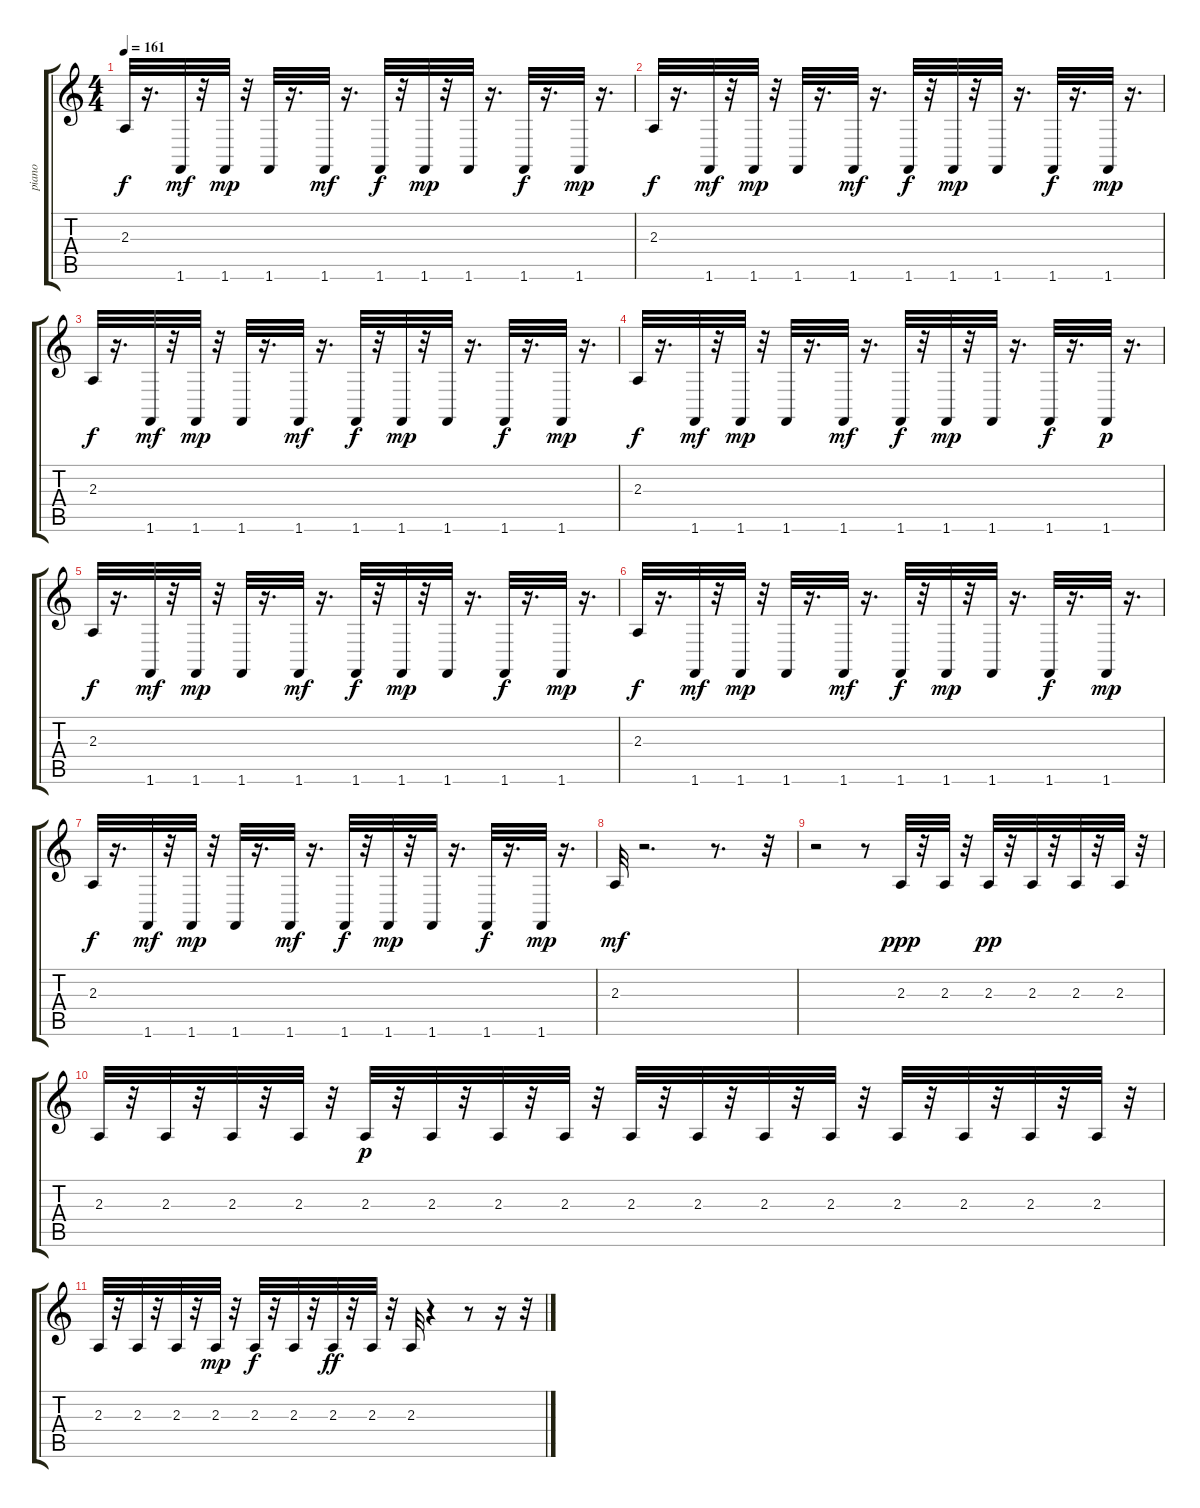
\track ("piano" "piano") {instrument acousticgrandpiano}
\staff {score tabs}
\tuning (E4 B3 G3 D3 A2 E2) {hide}
\ts (4 4)
\tempo 161
\clef g2
\ks c
2.3.32{dy f} r.16{d} 1.6.32{dy mf} r.32 1.6.32{dy mp} r.32 1.6.32 r.16{d} 1.6.32{dy mf} r.16{d} 1.6.32{dy f} r.32 1.6.32{dy mp} r.32 1.6.32 r.16{d} 1.6.32{dy f} r.16{d} 1.6.32{dy mp} r.16{d} |
2.3.32{dy f} r.16{d} 1.6.32{dy mf} r.32 1.6.32{dy mp} r.32 1.6.32 r.16{d} 1.6.32{dy mf} r.16{d} 1.6.32{dy f} r.32 1.6.32{dy mp} r.32 1.6.32 r.16{d} 1.6.32{dy f} r.16{d} 1.6.32{dy mp} r.16{d} |
2.3.32{dy f} r.16{d} 1.6.32{dy mf} r.32 1.6.32{dy mp} r.32 1.6.32 r.16{d} 1.6.32{dy mf} r.16{d} 1.6.32{dy f} r.32 1.6.32{dy mp} r.32 1.6.32 r.16{d} 1.6.32{dy f} r.16{d} 1.6.32{dy mp} r.16{d} |
2.3.32{dy f} r.16{d} 1.6.32{dy mf} r.32 1.6.32{dy mp} r.32 1.6.32 r.16{d} 1.6.32{dy mf} r.16{d} 1.6.32{dy f} r.32 1.6.32{dy mp} r.32 1.6.32 r.16{d} 1.6.32{dy f} r.16{d} 1.6.32{dy p} r.16{d} |
2.3.32{dy f} r.16{d} 1.6.32{dy mf} r.32 1.6.32{dy mp} r.32 1.6.32 r.16{d} 1.6.32{dy mf} r.16{d} 1.6.32{dy f} r.32 1.6.32{dy mp} r.32 1.6.32 r.16{d} 1.6.32{dy f} r.16{d} 1.6.32{dy mp} r.16{d} |
2.3.32{dy f} r.16{d} 1.6.32{dy mf} r.32 1.6.32{dy mp} r.32 1.6.32 r.16{d} 1.6.32{dy mf} r.16{d} 1.6.32{dy f} r.32 1.6.32{dy mp} r.32 1.6.32 r.16{d} 1.6.32{dy f} r.16{d} 1.6.32{dy mp} r.16{d} |
2.3.32{dy f} r.16{d} 1.6.32{dy mf} r.32 1.6.32{dy mp} r.32 1.6.32 r.16{d} 1.6.32{dy mf} r.16{d} 1.6.32{dy f} r.32 1.6.32{dy mp} r.32 1.6.32 r.16{d} 1.6.32{dy f} r.16{d} 1.6.32{dy mp} r.16{d} |
2.3.32{dy mf} r.2{d} r.8{d} r.32 |
r.2 r.8 2.3.32{dy ppp} r.32 2.3.32 r.32 2.3.32{dy pp} r.32 2.3.32 r.32 2.3.32 r.32 2.3.32 r.32 |
2.3.32 r.32 2.3.32 r.32 2.3.32 r.32 2.3.32 r.32 2.3.32{dy p} r.32 2.3.32 r.32 2.3.32 r.32 2.3.32 r.32 2.3.32 r.32 2.3.32 r.32 2.3.32 r.32 2.3.32 r.32 2.3.32 r.32 2.3.32 r.32 2.3.32 r.32 2.3.32 r.32 |
2.3.32 r.32 2.3.32 r.32 2.3.32 r.32 2.3.32{dy mp} r.32 2.3.32{dy f} r.32 2.3.32 r.32 2.3.32{dy ff} r.32 2.3.32 r.32 2.3.32 r.4 r.8 r.16 r.32
